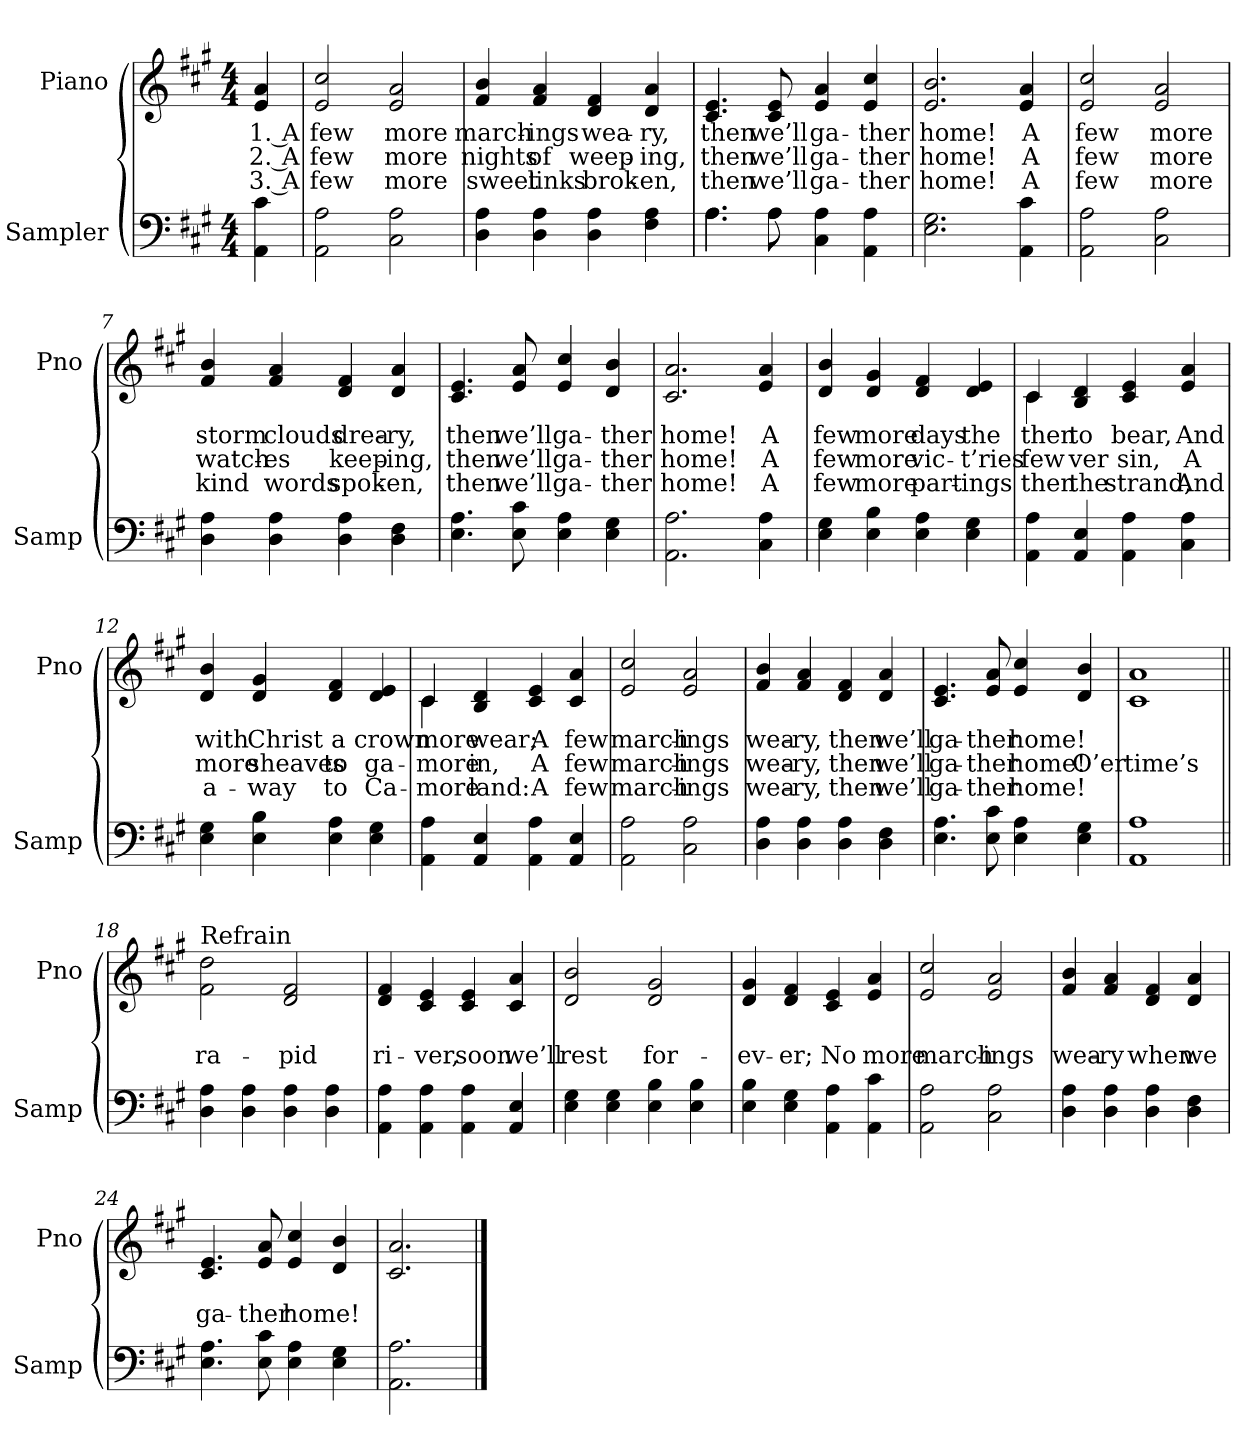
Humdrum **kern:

**kern	**kern	**text	**text	**text
*part2	*part1	*part1	*part1	*part1
*staff2	*staff1	*staff1	*staff1	*staff1
*I"Sampler	*I"Piano	*	*	*
*I'Samp	*I'Pno	*	*	*
*clefF4	*clefG2	*	*	*
*k[f#c#g#]	*k[f#c#g#]	*	*	*
*A:	*A:	*	*	*
*M4/4	*M4/4	*	*	*
=1	=1	=1	=1	=1
4AA 4c#	4e 4a	1. A	2. A	3. A
=2	=2	=2	=2	=2
2AA 2A	2e 2cc#	few	few	few
2C# 2A	2e 2a	more	more	more
=3	=3	=3	=3	=3
4D 4A	4f# 4b	march-	nights	sweet
4D 4A	4f# 4a	-ings	of	links
4D 4A	4d 4f#	wea-	weep-	brok-
4F# 4A	4d 4a	-ry,	-ing,	-en,
=4	=4	=4	=4	=4
*^	*	*	*	*
4.A\	4.A	4.c# 4.e	then	then	then
8A\	8A	8c# 8e	we’ll	we’ll	we’ll
4C# 4A	2ryy	4e 4a	ga-	ga-	ga-
4AA 4A	.	4e 4cc#	-ther	-ther	-ther
*v	*v	*	*	*	*
=5	=5	=5	=5	=5
2.E 2.G#	2.e 2.b	home!	home!	home!
4AA 4c#	4e 4a	A	A	A
=6	=6	=6	=6	=6
2AA 2A	2e 2cc#	few	few	few
2C# 2A	2e 2a	more	more	more
=7	=7	=7	=7	=7
4D 4A	4f# 4b	storm	watch-	kind
4D 4A	4f# 4a	clouds	-es	words
4D 4A	4d 4f#	drea-	keep-	spok-
4D 4F#	4d 4a	-ry,	-ing,	-en,
=8	=8	=8	=8	=8
4.E 4.A	4.c# 4.e	then	then	then
8E 8c#	8e 8a	we’ll	we’ll	we’ll
4E 4A	4e 4cc#	ga-	ga-	ga-
4E 4G#	4d 4b	-ther	-ther	-ther
=9	=9	=9	=9	=9
2.AA 2.A	2.c# 2.a	home!	home!	home!
4C# 4A	4e 4a	A	A	A
=10	=10	=10	=10	=10
4E 4G#	4d 4b	few	few	few
4E 4B	4d 4g#	more	more	more
4E 4A	4d 4f#	days	vic-	part-
4E 4G#	4d 4e	the	-t’ries	-ings
=11	=11	=11	=11	=11
*	*^	*	*	*
4AA 4A	4c#/	4c#	then	few	then
4AA 4E	4B 4d	2.ryy	to	-ver	the
4AA 4A	4c# 4e	.	bear,	sin,	strand,
4C# 4A	4e 4a	.	And	A	And
*	*v	*v	*	*	*
=12	=12	=12	=12	=12
4E 4G#	4d 4b	with	more	a-
4E 4B	4d 4g#	Christ	sheaves	-way
4E 4A	4d 4f#	a	to	to
4E 4G#	4d 4e	crown	ga-	Ca-
=13	=13	=13	=13	=13
*	*^	*	*	*
4AA 4A	4c#/	4c#	more	more	more
4AA 4E	4B 4d	2.ryy	wear;	in,	land:
4AA 4A	4c# 4e	.	A	A	A
4AA 4E	4c# 4a	.	few	few	few
*	*v	*v	*	*	*
=14	=14	=14	=14	=14
2AA 2A	2e 2cc#	march-	march-	march-
2C# 2A	2e 2a	-ings	-ings	-ings
=15	=15	=15	=15	=15
4D 4A	4f# 4b	wea-	wea-	wea-
4D 4A	4f# 4a	-ry,	-ry,	-ry,
4D 4A	4d 4f#	then	then	then
4D 4F#	4d 4a	we’ll	we’ll	we’ll
=16	=16	=16	=16	=16
4.E 4.A	4.c# 4.e	ga-	ga-	ga-
8E 8c#	8e 8a	-ther	-ther	-ther
4E 4A	4e 4cc#	home!	home!	home!
4E 4G#	4d 4b	.	O’er	.
=17	=17	=17	=17	=17
1AA 1A	1c# 1a	.	time’s	.
=18||	=18||	=18||	=18||	=18||
!	!LO:TX:t=Refrain	!	!	!
4D 4A	2f#\ 2dd\	.	ra-	.
4D 4A	.	.	.	.
4D 4A	2d 2f#	.	-pid	.
4D 4A	.	.	.	.
=19	=19	=19	=19	=19
4AA 4A	4d 4f#	.	ri-	.
4AA 4A	4c# 4e	.	-ver,	.
4AA 4A	4c# 4e	.	soon	.
4AA 4E	4c# 4a	.	we’ll	.
=20	=20	=20	=20	=20
4E 4G#	2d 2b	.	rest	.
4E 4G#	.	.	.	.
4E 4B	2d 2g#	.	for-	.
4E 4B	.	.	.	.
=21	=21	=21	=21	=21
4E 4B	4d 4g#	.	-ev-	.
4E 4G#	4d 4f#	.	-er;	.
4AA 4A	4c# 4e	.	No	.
4AA 4c#	4e 4a	.	more	.
=22	=22	=22	=22	=22
2AA 2A	2e 2cc#	.	march-	.
2C# 2A	2e 2a	.	-ings	.
=23	=23	=23	=23	=23
4D 4A	4f# 4b	.	wea-	.
4D 4A	4f# 4a	.	-ry	.
4D 4A	4d 4f#	.	when	.
4D 4F#	4d 4a	.	we	.
=24	=24	=24	=24	=24
4.E 4.A	4.c# 4.e	.	ga-	.
8E 8c#	8e 8a	.	-ther	.
4E 4A	4e 4cc#	.	home!	.
4E 4G#	4d 4b	.	.	.
=25	=25	=25	=25	=25
2.AA 2.A	2.c# 2.a	.	.	.
==	==	==	==	==
*-	*-	*-	*-	*-
